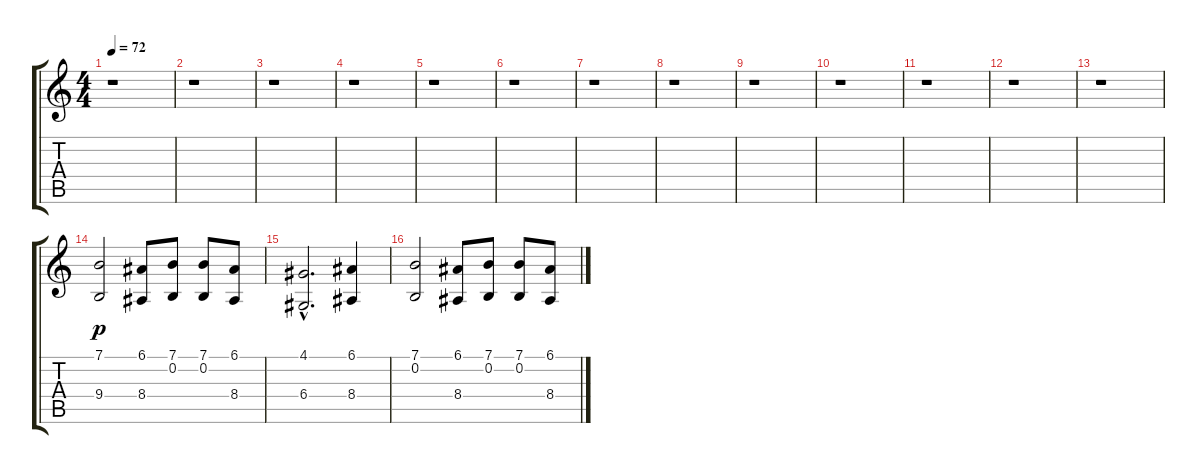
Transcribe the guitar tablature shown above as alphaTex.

\track "" {instrument synthstrings1}
\staff {score tabs}
\tuning (E4 B3 G3 D3 A2 E2) {hide}
\ts (4 4)
\tempo 72
\clef g2
\ks c
r.1{dy p} |
r.1 |
r.1 |
r.1 |
r.1 |
r.1 |
r.1 |
r.1 |
r.1 |
r.1 |
r.1 |
r.1 |
r.1 |
(7.1 9.4).2 (6.1 8.4).8 (7.1 0.2).8 (7.1 0.2).8 (6.1 8.4).8 |
(4.1{hac} 6.4{hac}).2{d} (6.1 8.4).4 |
(7.1 0.2).2 (6.1 8.4).8 (7.1 0.2).8 (7.1 0.2).8 (6.1 8.4).8
